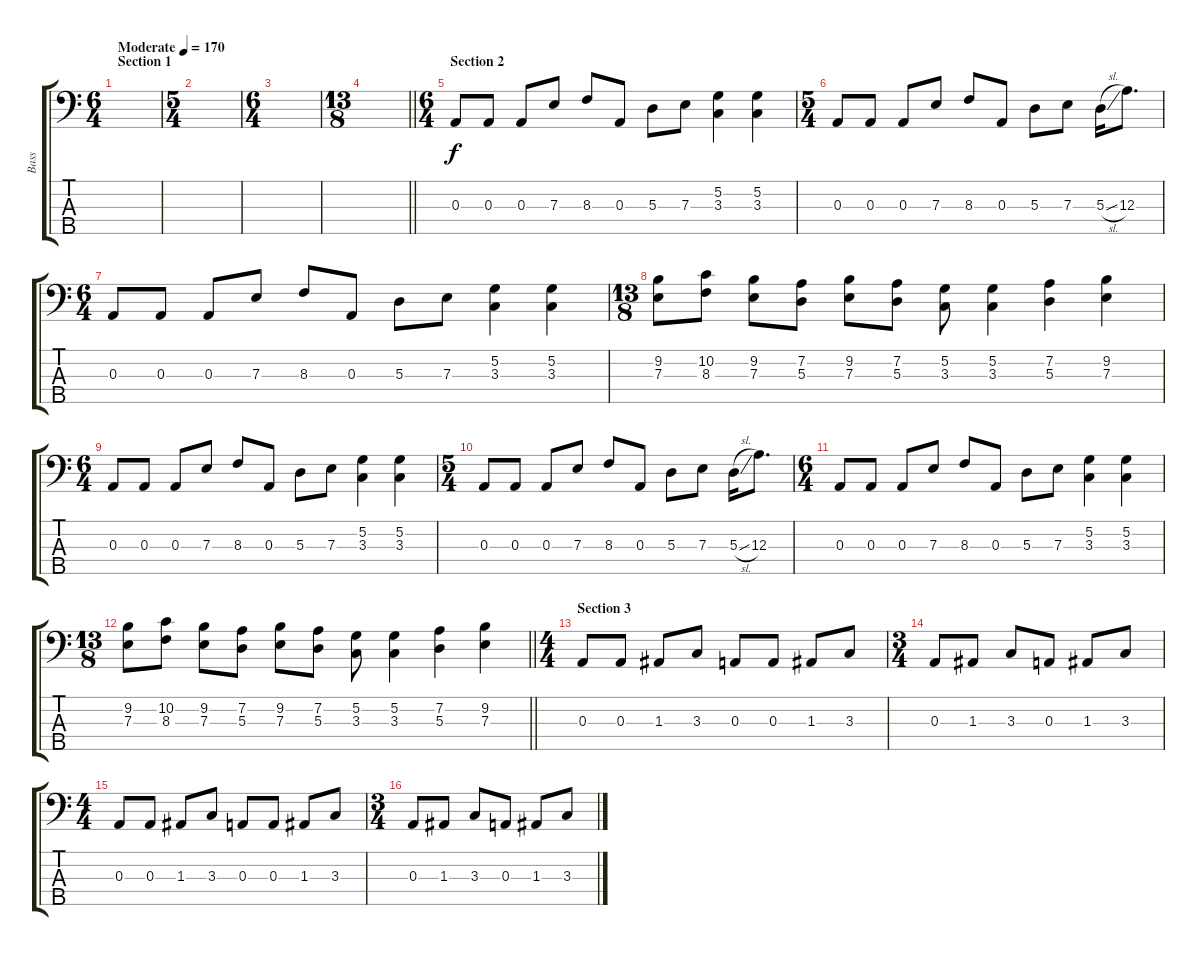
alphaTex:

\track ("Bass" "Bass") {instrument slapbass1}
\staff {score tabs}
\tuning (G2 D2 A1 E1 B0) {hide}
\ts (6 4)
\section ("" "Section 1")
\tempo (170 "Moderate")
\clef f4
\ks c
|
\ts (5 4)
|
\ts (6 4)
|
\ts (13 8)
\barLineRight lightlight
|
\ts (6 4)
\section ("" "Section 2")
0.3.8 0.3.8 0.3.8 7.3.8 8.3.8 0.3.8 5.3.8 7.3.8 (5.2 3.3).4 (5.2 3.3).4 |
\ts (5 4)
0.3.8 0.3.8 0.3.8 7.3.8 8.3.8 0.3.8 5.3.8 7.3.8 5.3{sl}.16 12.3.8{d} |
\ts (6 4)
0.3.8 0.3.8 0.3.8 7.3.8 8.3.8 0.3.8 5.3.8 7.3.8 (5.2 3.3).4 (5.2 3.3).4 |
\ts (13 8)
(9.2 7.3).8 (10.2 8.3).8 (9.2 7.3).8 (7.2 5.3).8 (9.2 7.3).8 (7.2 5.3).8 (5.2 3.3).8 (5.2 3.3).4 (7.2 5.3).4 (9.2 7.3).4 |
\ts (6 4)
0.3.8 0.3.8 0.3.8 7.3.8 8.3.8 0.3.8 5.3.8 7.3.8 (5.2 3.3).4 (5.2 3.3).4 |
\ts (5 4)
0.3.8 0.3.8 0.3.8 7.3.8 8.3.8 0.3.8 5.3.8 7.3.8 5.3{sl}.16 12.3.8{d} |
\ts (6 4)
0.3.8 0.3.8 0.3.8 7.3.8 8.3.8 0.3.8 5.3.8 7.3.8 (5.2 3.3).4 (5.2 3.3).4 |
\ts (13 8)
\barLineRight lightlight
(9.2 7.3).8 (10.2 8.3).8 (9.2 7.3).8 (7.2 5.3).8 (9.2 7.3).8 (7.2 5.3).8 (5.2 3.3).8 (5.2 3.3).4 (7.2 5.3).4 (9.2 7.3).4 |
\ts (4 4)
\section ("" "Section 3")
0.3.8 0.3.8 1.3.8 3.3.8 0.3.8 0.3.8 1.3.8 3.3.8 |
\ts (3 4)
0.3.8 1.3.8 3.3.8 0.3.8 1.3.8 3.3.8 |
\ts (4 4)
0.3.8 0.3.8 1.3.8 3.3.8 0.3.8 0.3.8 1.3.8 3.3.8 |
\ts (3 4)
0.3.8 1.3.8 3.3.8 0.3.8 1.3.8 3.3.8
